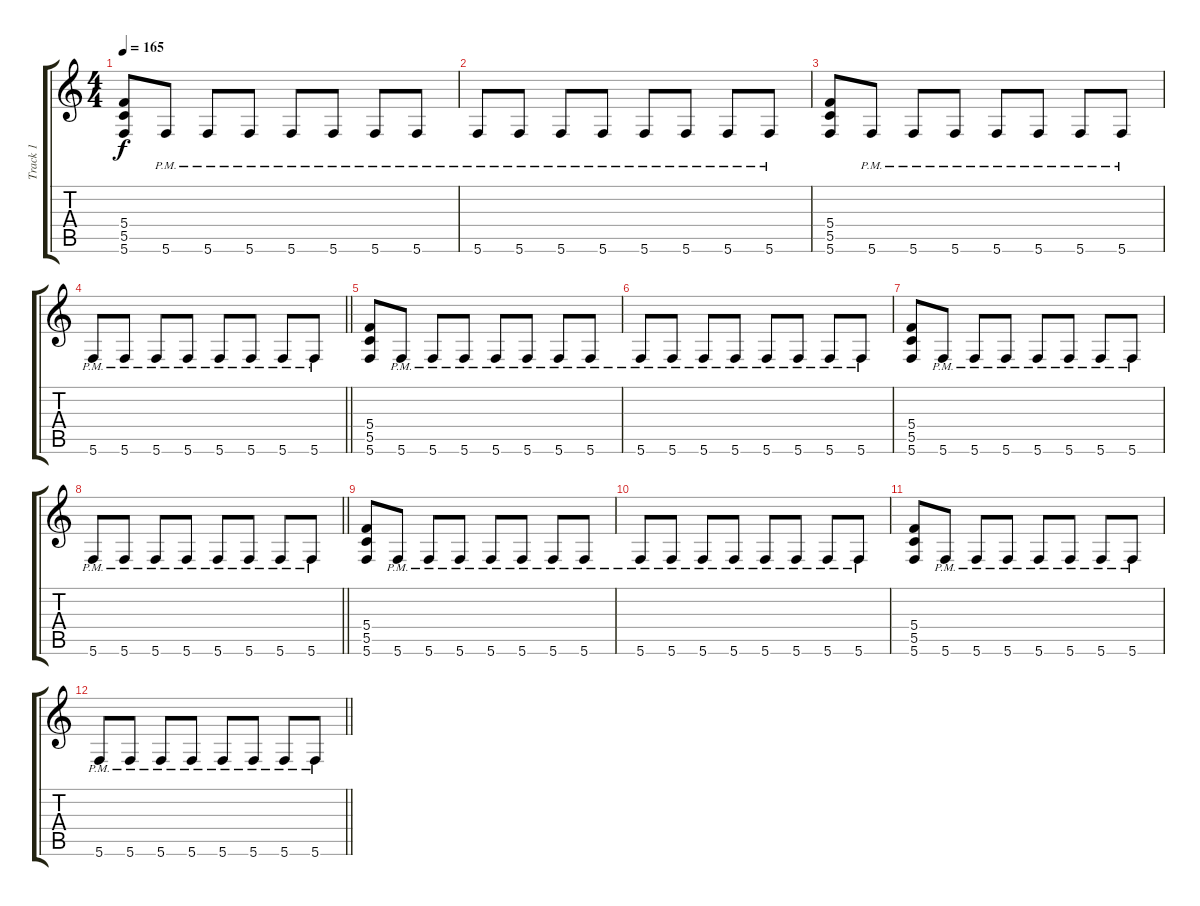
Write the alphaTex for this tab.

\track ("Track 1" "Track 1") {instrument distortionguitar}
\staff {score tabs}
\tuning (D4 A3 F3 C3 G2 C2) {hide}
\ts (4 4)
\tempo 165
\clef g2
\ks c
(5.4 5.5 5.6).8{dy f volume 12} 5.6{pm}.8 5.6{pm}.8 5.6{pm}.8 5.6{pm}.8 5.6{pm}.8 5.6{pm}.8 5.6{pm}.8 |
5.6{pm}.8{volume 11} 5.6{pm}.8 5.6{pm}.8 5.6{pm}.8 5.6{pm}.8 5.6{pm}.8 5.6{pm}.8 5.6{pm}.8 |
(5.4 5.5 5.6).8{volume 10} 5.6{pm}.8 5.6{pm}.8 5.6{pm}.8 5.6{pm}.8 5.6{pm}.8 5.6{pm}.8 5.6{pm}.8 |
\barLineRight lightlight
5.6{pm}.8{volume 9} 5.6{pm}.8 5.6{pm}.8 5.6{pm}.8 5.6{pm}.8 5.6{pm}.8 5.6{pm}.8 5.6{pm}.8 |
(5.4 5.5 5.6).8{volume 8} 5.6{pm}.8 5.6{pm}.8 5.6{pm}.8 5.6{pm}.8 5.6{pm}.8 5.6{pm}.8 5.6{pm}.8 |
5.6{pm}.8{volume 7} 5.6{pm}.8 5.6{pm}.8 5.6{pm}.8 5.6{pm}.8 5.6{pm}.8 5.6{pm}.8 5.6{pm}.8 |
(5.4 5.5 5.6).8{volume 6} 5.6{pm}.8 5.6{pm}.8 5.6{pm}.8 5.6{pm}.8 5.6{pm}.8 5.6{pm}.8 5.6{pm}.8 |
\barLineRight lightlight
5.6{pm}.8{volume 5} 5.6{pm}.8 5.6{pm}.8 5.6{pm}.8 5.6{pm}.8 5.6{pm}.8 5.6{pm}.8 5.6{pm}.8 |
(5.4 5.5 5.6).8{volume 4} 5.6{pm}.8 5.6{pm}.8 5.6{pm}.8 5.6{pm}.8 5.6{pm}.8 5.6{pm}.8 5.6{pm}.8 |
5.6{pm}.8{volume 3} 5.6{pm}.8 5.6{pm}.8 5.6{pm}.8 5.6{pm}.8 5.6{pm}.8 5.6{pm}.8 5.6{pm}.8 |
(5.4 5.5 5.6).8{volume 2} 5.6{pm}.8 5.6{pm}.8 5.6{pm}.8 5.6{pm}.8 5.6{pm}.8 5.6{pm}.8 5.6{pm}.8 |
\barLineRight lightlight
5.6{pm}.8{volume 1} 5.6{pm}.8 5.6{pm}.8 5.6{pm}.8 5.6{pm}.8 5.6{pm}.8 5.6{pm}.8 5.6{pm}.8
